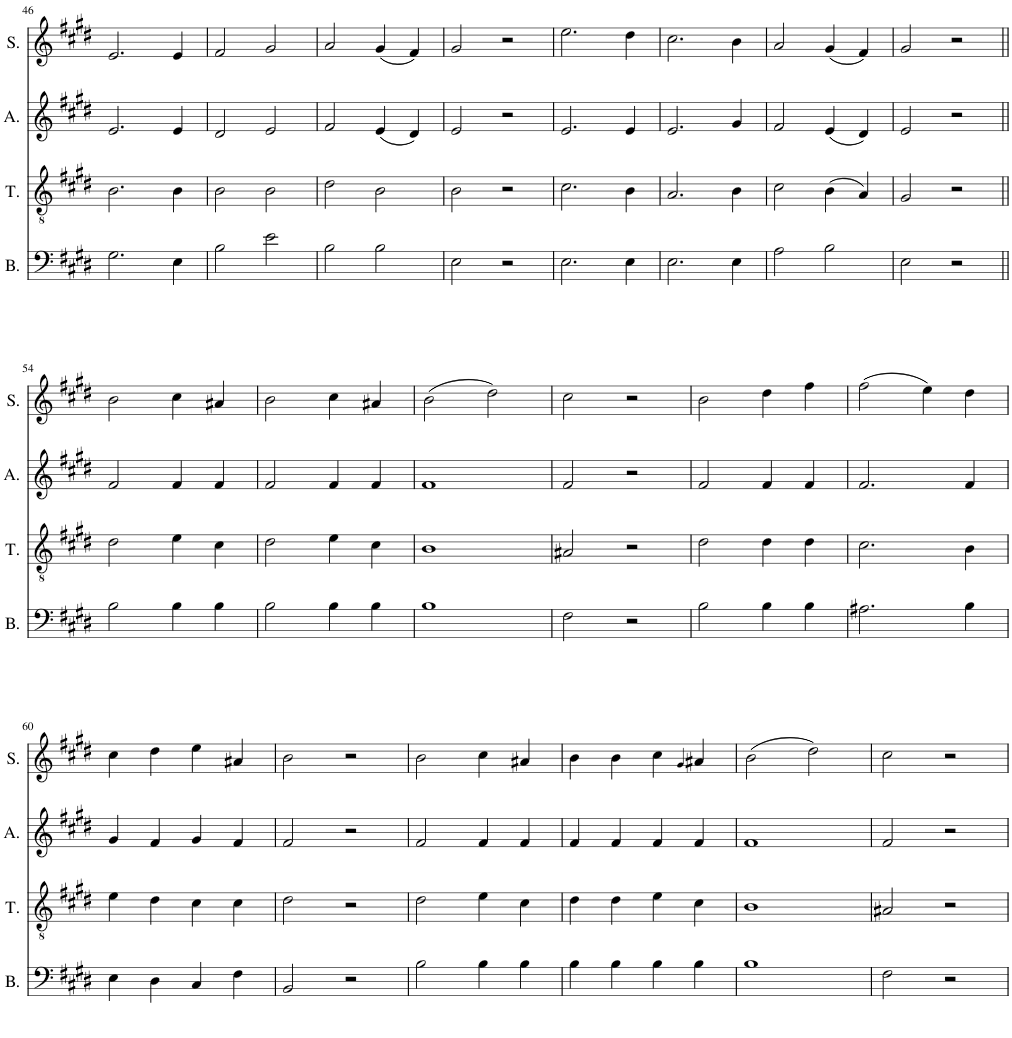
**kern	**kern	**kern	**kern
*part4	*part3	*part2	*part1
*staff4	*staff3	*staff2	*staff1
*I"Bass	*I"Tenor	*I"Alto	*I"Soprano
*I'B.	*I'T.	*I'A.	*I'S.
!!LO:PB:g=z
*clefF4	*clefGv2	*clefG2	*clefG2
*k[f#c#g#d#]	*k[f#c#g#d#]	*k[f#c#g#d#]	*k[f#c#g#d#]
*M4/4	*M4/4	*M4/4	*M4/4
*met(c)	*met(c)	*met(c)	*met(c)
=46	=46	=46	=46
2.G#\	2.B\	2.e/	2.e/
4E\	4B\	4e/	4e/
=47	=47	=47	=47
2B\	2B\	2d#/	2f#/
2e\	2B\	2e/	2g#/
=48	=48	=48	=48
2B\	2d#\	2f#/	2a/
2B\	2B\	(4e/	(4g#/
.	.	4d#/)	4f#/)
=49	=49	=49	=49
2E\	2B\	2e/	2g#/
2r	2r	2r	2r
=50	=50	=50	=50
2.E\	2.c#\	2.e/	2.ee\
4E\	4B\	4e/	4dd#\
=51	=51	=51	=51
2.E\	2.A/	2.e/	2.cc#\
4E\	4B\	4g#/	4b\
=52	=52	=52	=52
2A\	2c#\	2f#/	2a/
2B\	(4B\	(4e/	(4g#/
.	4A/)	4d#/)	4f#/)
=53	=53	=53	=53
2E\	2G#/	2e/	2g#/
2r	2r	2r	2r
!!LO:LB:g=z
=54||	=54||	=54||	=54||
2B\	2d#\	2f#/	2b\
4B\	4e\	4f#/	4cc#\
4B\	4c#\	4f#/	4a#X/
=55	=55	=55	=55
2B\	2d#\	2f#/	2b\
4B\	4e\	4f#/	4cc#\
4B\	4c#\	4f#/	4a#X/
=56	=56	=56	=56
1B	1B	1f#	(2b\
.	.	.	2dd#\)
=57	=57	=57	=57
2F#\	2A#X/	2f#/	2cc#\
2r	2r	2r	2r
=58	=58	=58	=58
2B\	2d#\	2f#/	2b\
4B\	4d#\	4f#/	4dd#\
4B\	4d#\	4f#/	4ff#\
=59	=59	=59	=59
2.A#X\	2.c#\	2.f#/	(2ff#\
.	.	.	4ee\)
4B\	4B\	4f#/	4dd#\
!!LO:LB:g=z
=60	=60	=60	=60
4E\	4e\	4g#/	4cc#\
4D#\	4d#\	4f#/	4dd#\
4C#/	4c#\	4g#/	4ee\
4F#\	4c#\	4f#/	4a#X/
=61	=61	=61	=61
2BB/	2d#\	2f#/	2b\
2r	2r	2r	2r
=62	=62	=62	=62
2B\	2d#\	2f#/	2b\
4B\	4e\	4f#/	4cc#\
4B\	4c#\	4f#/	4a#X/
=63	=63	=63	=63
4B\	4d#\	4f#/	4b\
4B\	4d#\	4f#/	4b\
4B\	4e\	4f#/	4cc#\
.	.	.	4qg#/
4B\	4c#\	4f#/	4a#X/
=64	=64	=64	=64
1B	1B	1f#	(2b\
.	.	.	2dd#\)
=65	=65	=65	=65
2F#\	2A#X/	2f#/	2cc#\
2r	2r	2r	2r
=	=	=	=
*-	*-	*-	*-
